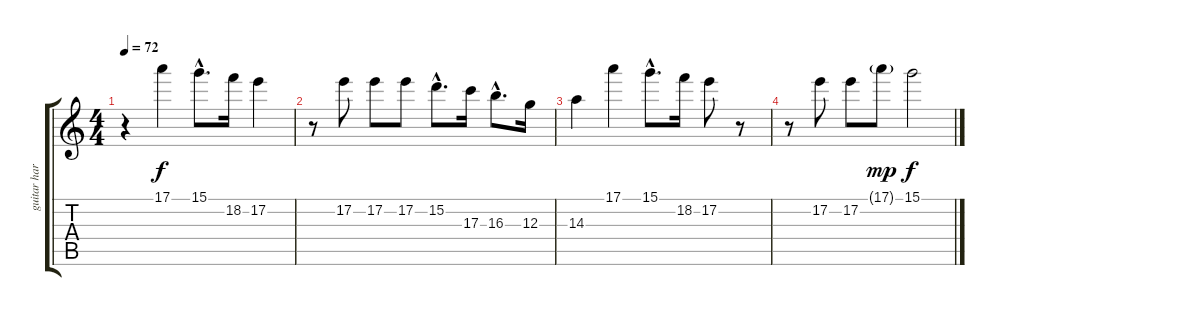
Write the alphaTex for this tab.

\track ("guitar harmonisée" "guitar har") {instrument overdrivenguitar}
\staff {score tabs}
\tuning (E4 B3 G3 D3 A2 E2) {hide}
\ts (4 4)
\tempo 72
\clef g2
\ks c
r.4{dy f} 17.1.4 15.1{hac}.8{d} 18.2.16 17.2.4 |
r.8 17.2.8 17.2.8 17.2.8 15.2{hac}.8{d} 17.3.16 16.3{hac}.8{d} 12.3.16 |
14.3.4 17.1.4 15.1{hac}.8{d} 18.2.16 17.2.8 r.8 |
r.8 17.2.8 17.2.8 17.1{g}.8{dy mp} 15.1.2{dy f}
